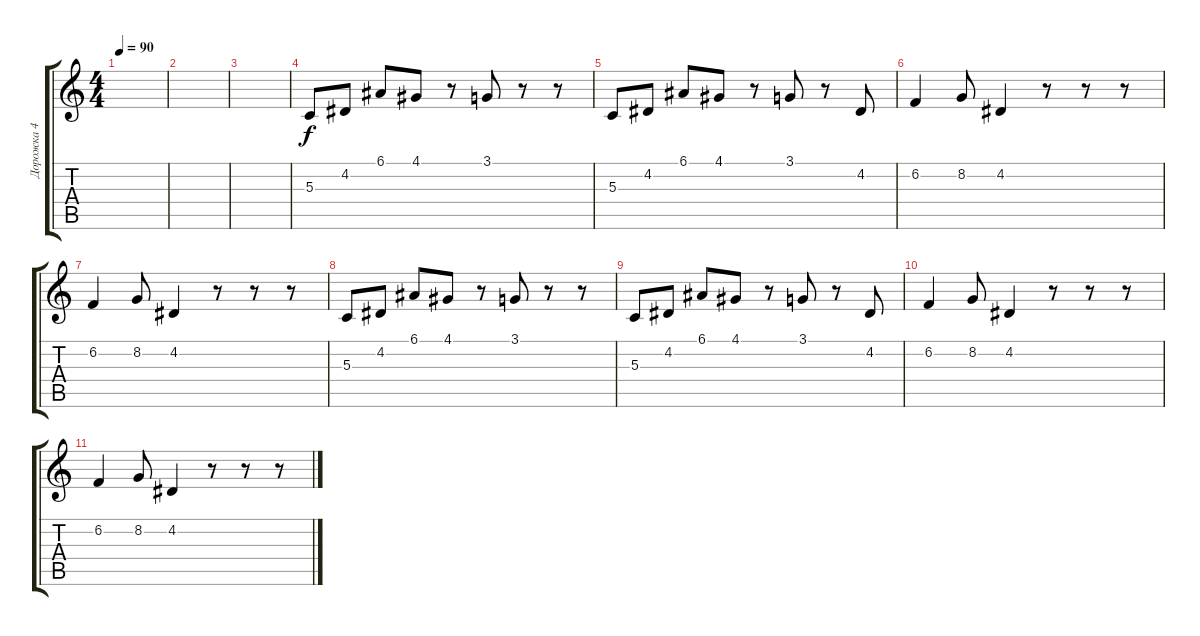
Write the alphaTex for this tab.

\track ("Дорожка 4" "Дорожка 4") {instrument piccolo}
\staff {score tabs}
\tuning (E4 B3 G3 D3 A2 E2) {hide}
\ts (4 4)
\tempo 90
\clef g2
\ks c
|
|
|
5.3.8 4.2.8 6.1.8 4.1.8 r.8 3.1.8 r.8 r.8 |
5.3.8 4.2.8 6.1.8 4.1.8 r.8 3.1.8 r.8 4.2.8 |
6.2.4 8.2.8 4.2.4 r.8 r.8 r.8 |
6.2.4 8.2.8 4.2.4 r.8 r.8 r.8 |
5.3.8 4.2.8 6.1.8 4.1.8 r.8 3.1.8 r.8 r.8 |
5.3.8 4.2.8 6.1.8 4.1.8 r.8 3.1.8 r.8 4.2.8 |
6.2.4 8.2.8 4.2.4 r.8 r.8 r.8 |
6.2.4 8.2.8 4.2.4 r.8 r.8 r.8
